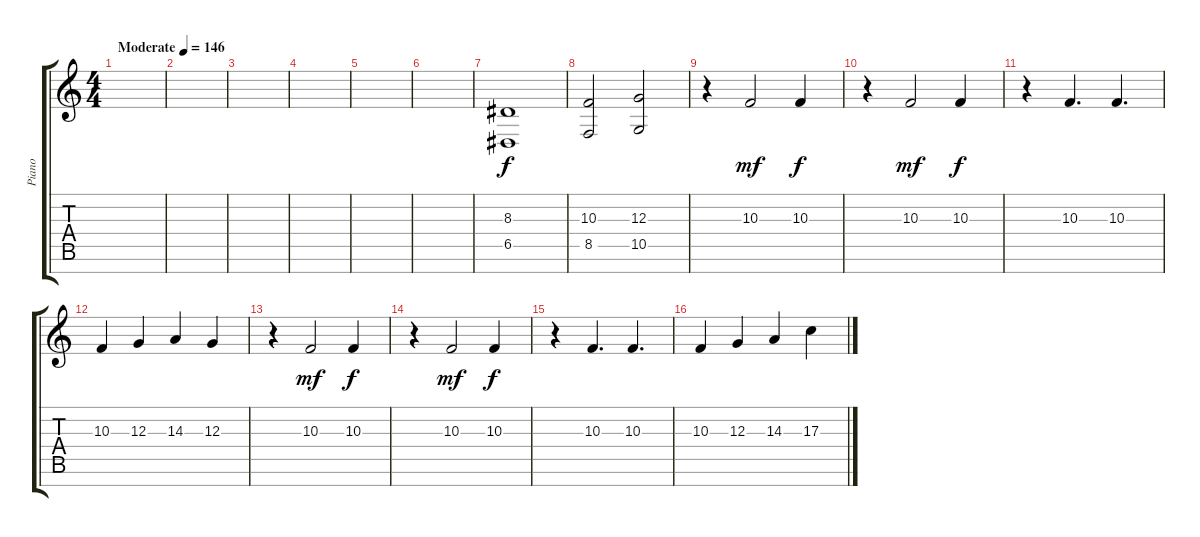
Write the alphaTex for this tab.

\track ("Piano" "Piano") {instrument acousticgrandpiano}
\staff {score tabs}
\tuning (E4 B3 G3 D3 A2 E2 B1) {hide}
\ts (4 4)
\tempo (146 "Moderate")
\clef g2
\ks c
|
|
|
|
|
|
(8.3 6.5).1 |
(10.3 8.5).2 (12.3 10.5).2 |
r.4 10.3.2{dy mf} 10.3.4{dy f} |
r.4 10.3.2{dy mf} 10.3.4{dy f} |
r.4 10.3.4{d} 10.3.4{d} |
10.3.4 12.3.4 14.3.4 12.3.4 |
r.4 10.3.2{dy mf} 10.3.4{dy f} |
r.4 10.3.2{dy mf} 10.3.4{dy f} |
r.4 10.3.4{d} 10.3.4{d} |
10.3.4 12.3.4 14.3.4 17.3.4
